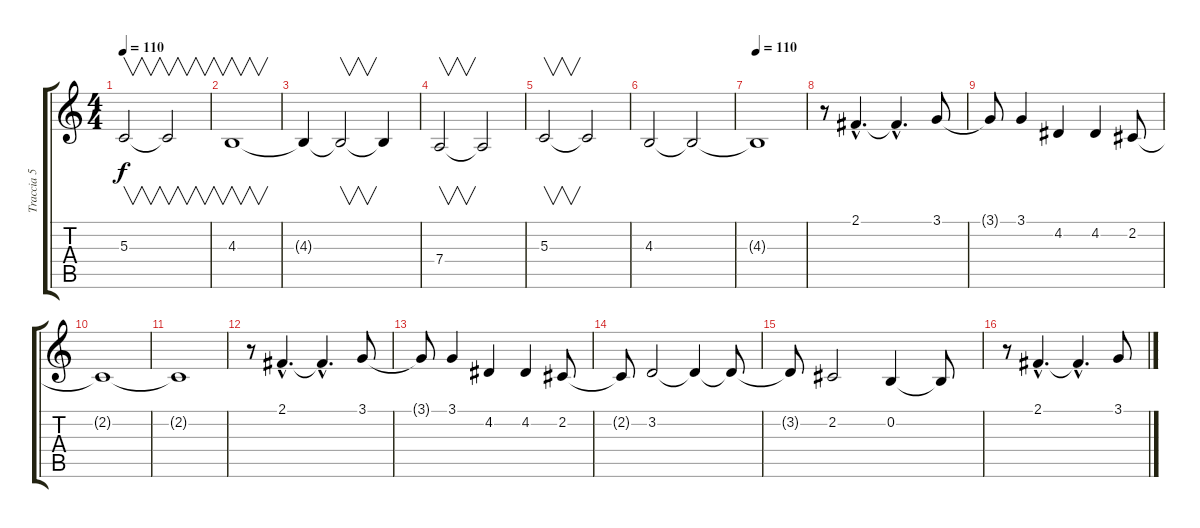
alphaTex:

\track ("Traccia 5" "Traccia 5") {instrument brightacousticpiano}
\staff {score tabs}
\tuning (E4 B3 G3 D3 A2 E2) {hide}
\ts (4 4)
\tempo 110
\clef g2
\ks c
5.3.2{v dy f} 5.3{t}.2{v} |
4.3.1{v} |
4.3{t}.4 4.3{t}.2{v} 4.3{t}.4 |
7.4.2{v} 7.4{t}.2 |
5.3.2{v} 5.3{t}.2 |
4.3.2 4.3{t}.2 |
\tempo 110
4.3{t}.1 |
r.8 2.1{hac}.4{d instrument contrabass} 2.1{hac t}.4{d} 3.1.8 |
3.1{t}.8 3.1.4 4.2.4 4.2.4 2.2.8 |
2.2{t}.1 |
2.2{t}.1 |
r.8 2.1{hac}.4{d instrument contrabass} 2.1{hac t}.4{d} 3.1.8 |
3.1{t}.8 3.1.4 4.2.4 4.2.4 2.2.8 |
2.2{t}.8 3.2.2 3.2{t}.4 3.2{t}.8 |
3.2{t}.8 2.2.2 0.2.4 0.2{t}.8 |
r.8 2.1{hac}.4{d instrument contrabass} 2.1{hac t}.4{d} 3.1.8
